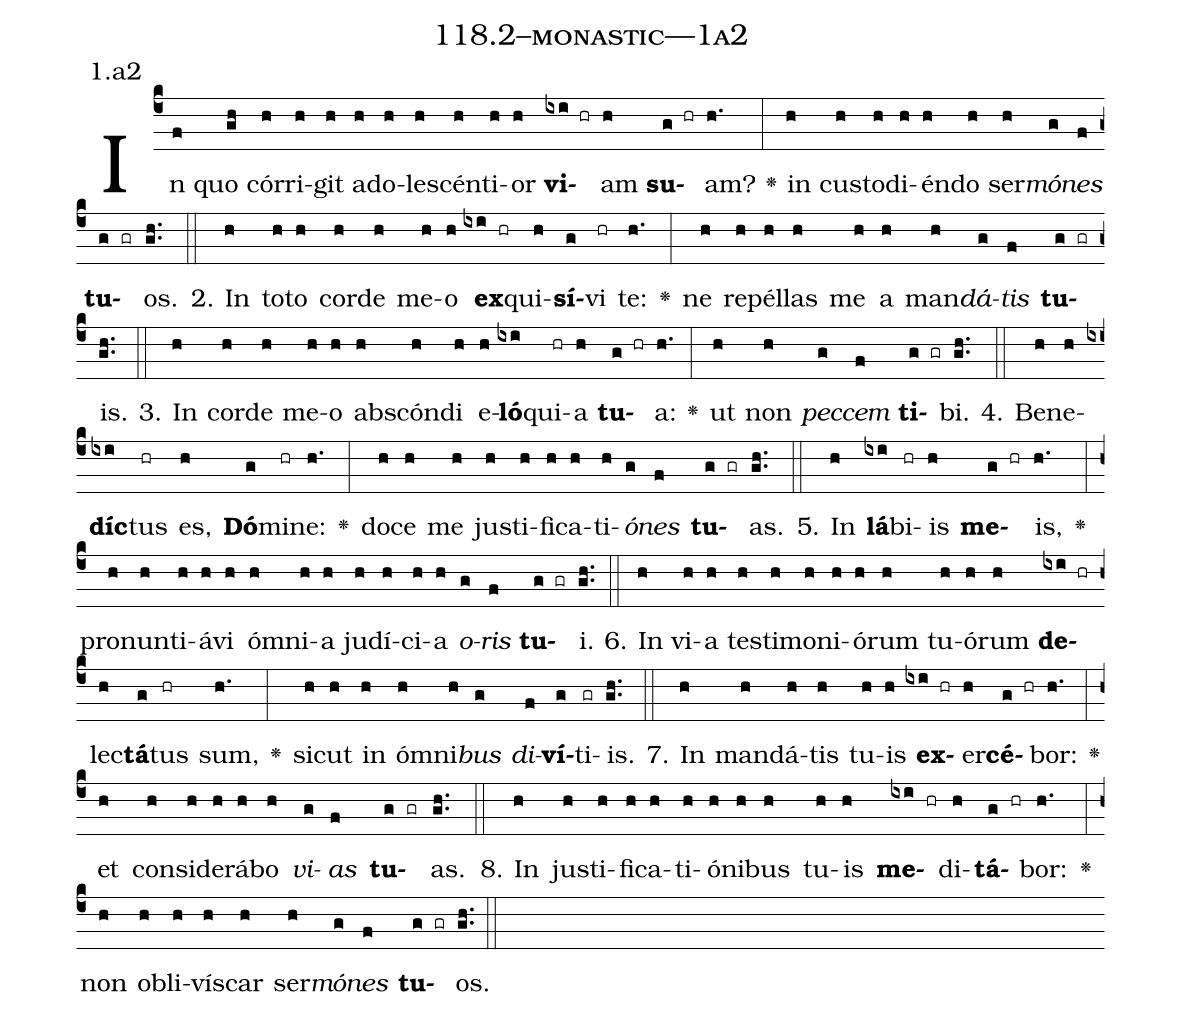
name: 118.2--monastic---1a2;
annotation: 1.a2;
%%
(c4)In(f) quo(gh) cór(h)ri(h)git(h) ad(h)o(h)le(h)scén(h)ti(h)or(h) <b>vi</b>(ixi hr)am(h) <b>su</b>(g hr)am?(h.) <v>\greheightstar</v>(:) in(h) cus(h)to(h)di(h)én(h)do(h) ser(h)<i>mó</i>(g)<i>nes</i>(f) <b>tu</b>(g gr)os.(gh..) (::)
2. In(h) to(h)to(h) cor(h)de(h) me(h)o(h) <b>ex</b>(ixi hr)qui(h)<b>sí</b>(g)vi(hr) te:(h.) <v>\greheightstar</v>(:) ne(h) re(h)pél(h)las(h) me(h) a(h) man(h)<i>dá</i>(g)<i>tis</i>(f) <b>tu</b>(g gr)is.(gh..) (::)
3. In(h) cor(h)de(h) me(h)o(h) abs(h)cón(h)di(h) e(h)<b>ló</b>(ixi)qui(hr)a(h) <b>tu</b>(g hr)a:(h.) <v>\greheightstar</v>(:) ut(h) non(h) <i>pec</i>(g)<i>cem</i>(f) <b>ti</b>(g gr)bi.(gh..) (::)
4. Be(h)ne(h)<b>díc</b>(ixi)tus(hr) es,(h) <b>Dó</b>(g)mi(hr)ne:(h.) <v>\greheightstar</v>(:) do(h)ce(h) me(h) jus(h)ti(h)fi(h)ca(h)ti(h)<i>ó</i>(g)<i>nes</i>(f) <b>tu</b>(g gr)as.(gh..) (::)
5. In(h) <b>lá</b>(ixi)bi(hr)is(h) <b>me</b>(g hr)is,(h.) <v>\greheightstar</v>(:) pro(h)nun(h)ti(h)á(h)vi(h) óm(h)ni(h)a(h) ju(h)dí(h)ci(h)a(h) <i>o</i>(g)<i>ris</i>(f) <b>tu</b>(g gr)i.(gh..) (::)
6. In(h) vi(h)a(h) tes(h)ti(h)mo(h)ni(h)ó(h)rum(h) tu(h)ó(h)rum(h) <b>de</b>(ixi hr)lec(h)<b>tá</b>(g)tus(hr) sum,(h.) <v>\greheightstar</v>(:) sic(h)ut(h) in(h) óm(h)ni(h)<i>bus</i>(g) <i>di</i>(f)<b>ví</b>(g)ti(gr)is.(gh..) (::)
7. In(h) man(h)dá(h)tis(h) tu(h)is(h) <b>ex</b>(ixi hr)er(h)<b>cé</b>(g hr)bor:(h.) <v>\greheightstar</v>(:) et(h) con(h)si(h)de(h)rá(h)bo(h) <i>vi</i>(g)<i>as</i>(f) <b>tu</b>(g gr)as.(gh..) (::)
8. In(h) jus(h)ti(h)fi(h)ca(h)ti(h)ó(h)ni(h)bus(h) tu(h)is(h) <b>me</b>(ixi hr)di(h)<b>tá</b>(g hr)bor:(h.) <v>\greheightstar</v>(:) non(h) ob(h)li(h)vís(h)car(h) ser(h)<i>mó</i>(g)<i>nes</i>(f) <b>tu</b>(g gr)os.(gh..) (::)
